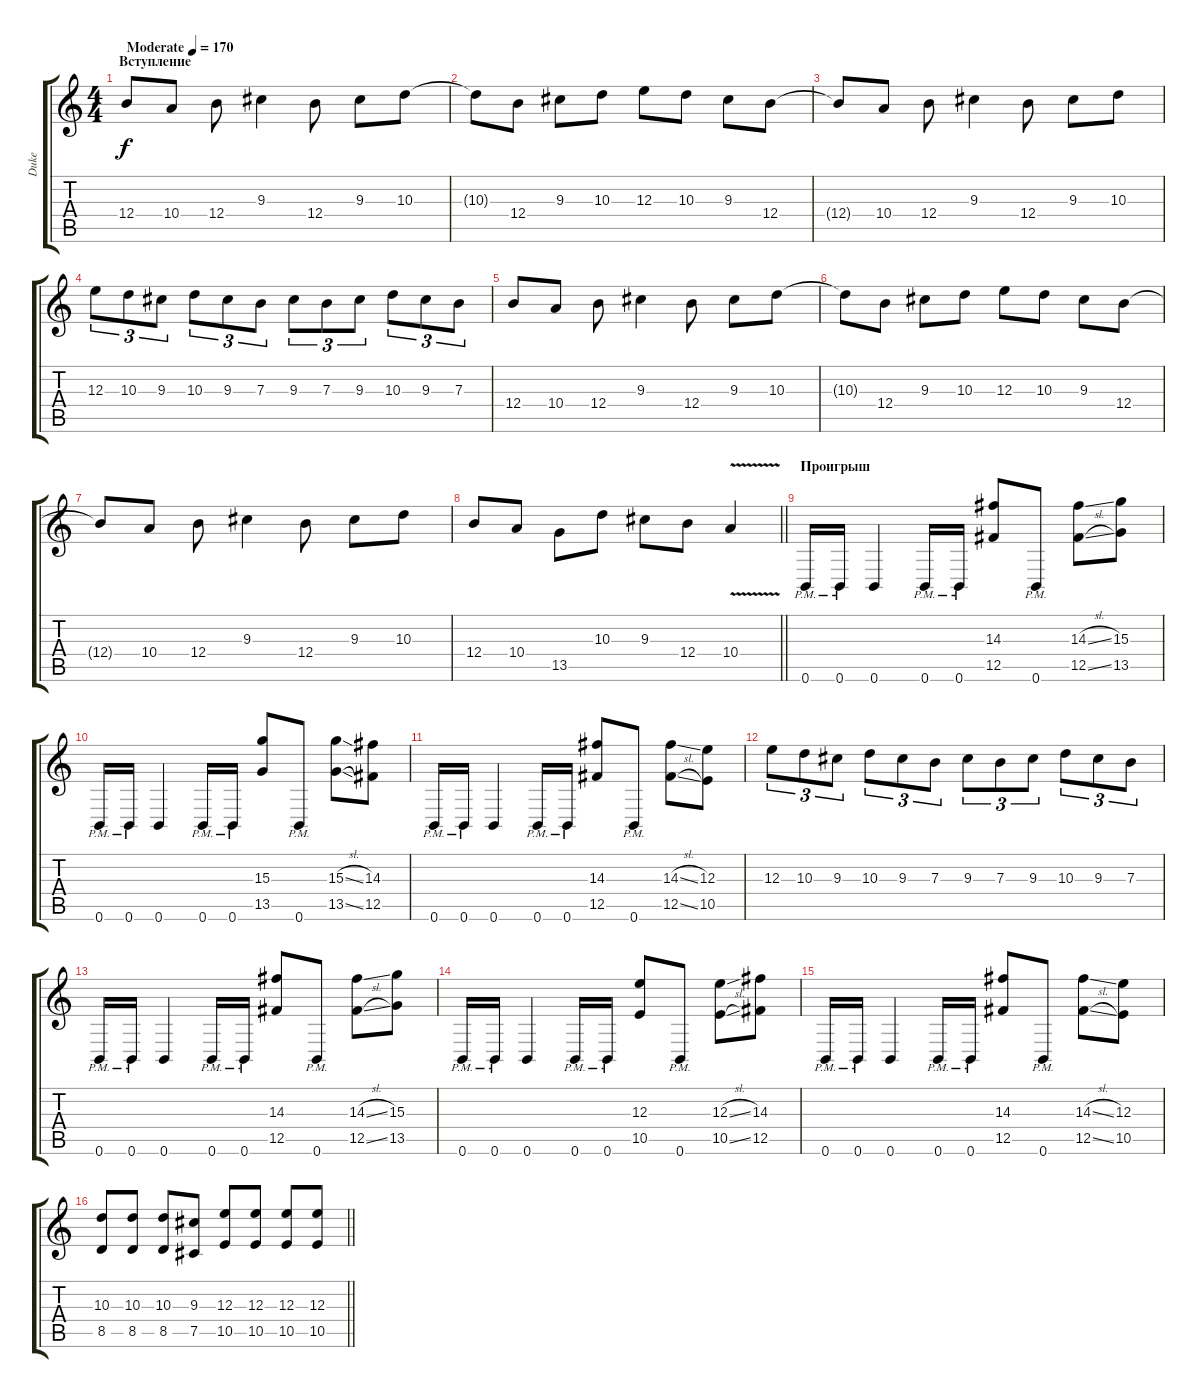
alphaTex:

\track ("Duke" "Duke") {instrument overdrivenguitar}
\staff {score tabs}
\tuning (Db4 Ab3 E3 B2 Gb2 B1) {hide}
\ts (4 4)
\section ("" "Вступление")
\tempo (170 "Moderate")
\clef g2
\ks c
12.4.8{dy f instrument overdrivenguitar} 10.4.8 12.4.8 9.3.4 12.4.8 9.3.8 10.3.8 |
10.3{t}.8 12.4.8 9.3.8 10.3.8 12.3.8 10.3.8 9.3.8 12.4.8 |
12.4{t}.8 10.4.8 12.4.8 9.3.4 12.4.8 9.3.8 10.3.8 |
12.3.8{tu (3 2)} 10.3.8{tu (3 2)} 9.3.8{tu (3 2)} 10.3.8{tu (3 2)} 9.3.8{tu (3 2)} 7.3.8{tu (3 2)} 9.3.8{tu (3 2)} 7.3.8{tu (3 2)} 9.3.8{tu (3 2)} 10.3.8{tu (3 2)} 9.3.8{tu (3 2)} 7.3.8{tu (3 2)} |
12.4.8 10.4.8 12.4.8 9.3.4 12.4.8 9.3.8 10.3.8 |
10.3{t}.8 12.4.8 9.3.8 10.3.8 12.3.8 10.3.8 9.3.8 12.4.8 |
12.4{t}.8 10.4.8 12.4.8 9.3.4 12.4.8 9.3.8 10.3.8 |
\barLineRight lightlight
12.4.8 10.4.8 13.5.8 10.3.8 9.3.8 12.4.8 10.4{v}.4 |
\section ("" "Проигрыш")
0.6{pm}.16 0.6{pm}.16 0.6.4 0.6{pm}.16 0.6{pm}.16 (14.3 12.5).8 0.6{pm}.8 (14.3{sl} 12.5{sl}).8 (15.3 13.5).8 |
0.6{pm}.16 0.6{pm}.16 0.6.4 0.6{pm}.16 0.6{pm}.16 (15.3 13.5).8 0.6{pm}.8 (15.3{sl} 13.5{sl}).8 (14.3 12.5).8 |
0.6{pm}.16 0.6{pm}.16 0.6.4 0.6{pm}.16 0.6{pm}.16 (14.3 12.5).8 0.6{pm}.8 (14.3{sl} 12.5{sl}).8 (12.3 10.5).8 |
12.3.8{tu (3 2)} 10.3.8{tu (3 2)} 9.3.8{tu (3 2)} 10.3.8{tu (3 2)} 9.3.8{tu (3 2)} 7.3.8{tu (3 2)} 9.3.8{tu (3 2)} 7.3.8{tu (3 2)} 9.3.8{tu (3 2)} 10.3.8{tu (3 2)} 9.3.8{tu (3 2)} 7.3.8{tu (3 2)} |
0.6{pm}.16 0.6{pm}.16 0.6.4 0.6{pm}.16 0.6{pm}.16 (14.3 12.5).8 0.6{pm}.8 (14.3{sl} 12.5{sl}).8 (15.3 13.5).8 |
0.6{pm}.16 0.6{pm}.16 0.6.4 0.6{pm}.16 0.6{pm}.16 (12.3 10.5).8 0.6{pm}.8 (12.3{sl} 10.5{sl}).8 (14.3 12.5).8 |
0.6{pm}.16 0.6{pm}.16 0.6.4 0.6{pm}.16 0.6{pm}.16 (14.3 12.5).8 0.6{pm}.8 (14.3{sl} 12.5{sl}).8 (12.3 10.5).8 |
\barLineRight lightlight
(10.3 8.5).8 (10.3 8.5).8 (10.3 8.5).8 (9.3 7.5).8 (12.3 10.5).8 (12.3 10.5).8 (12.3 10.5).8 (12.3 10.5).8
